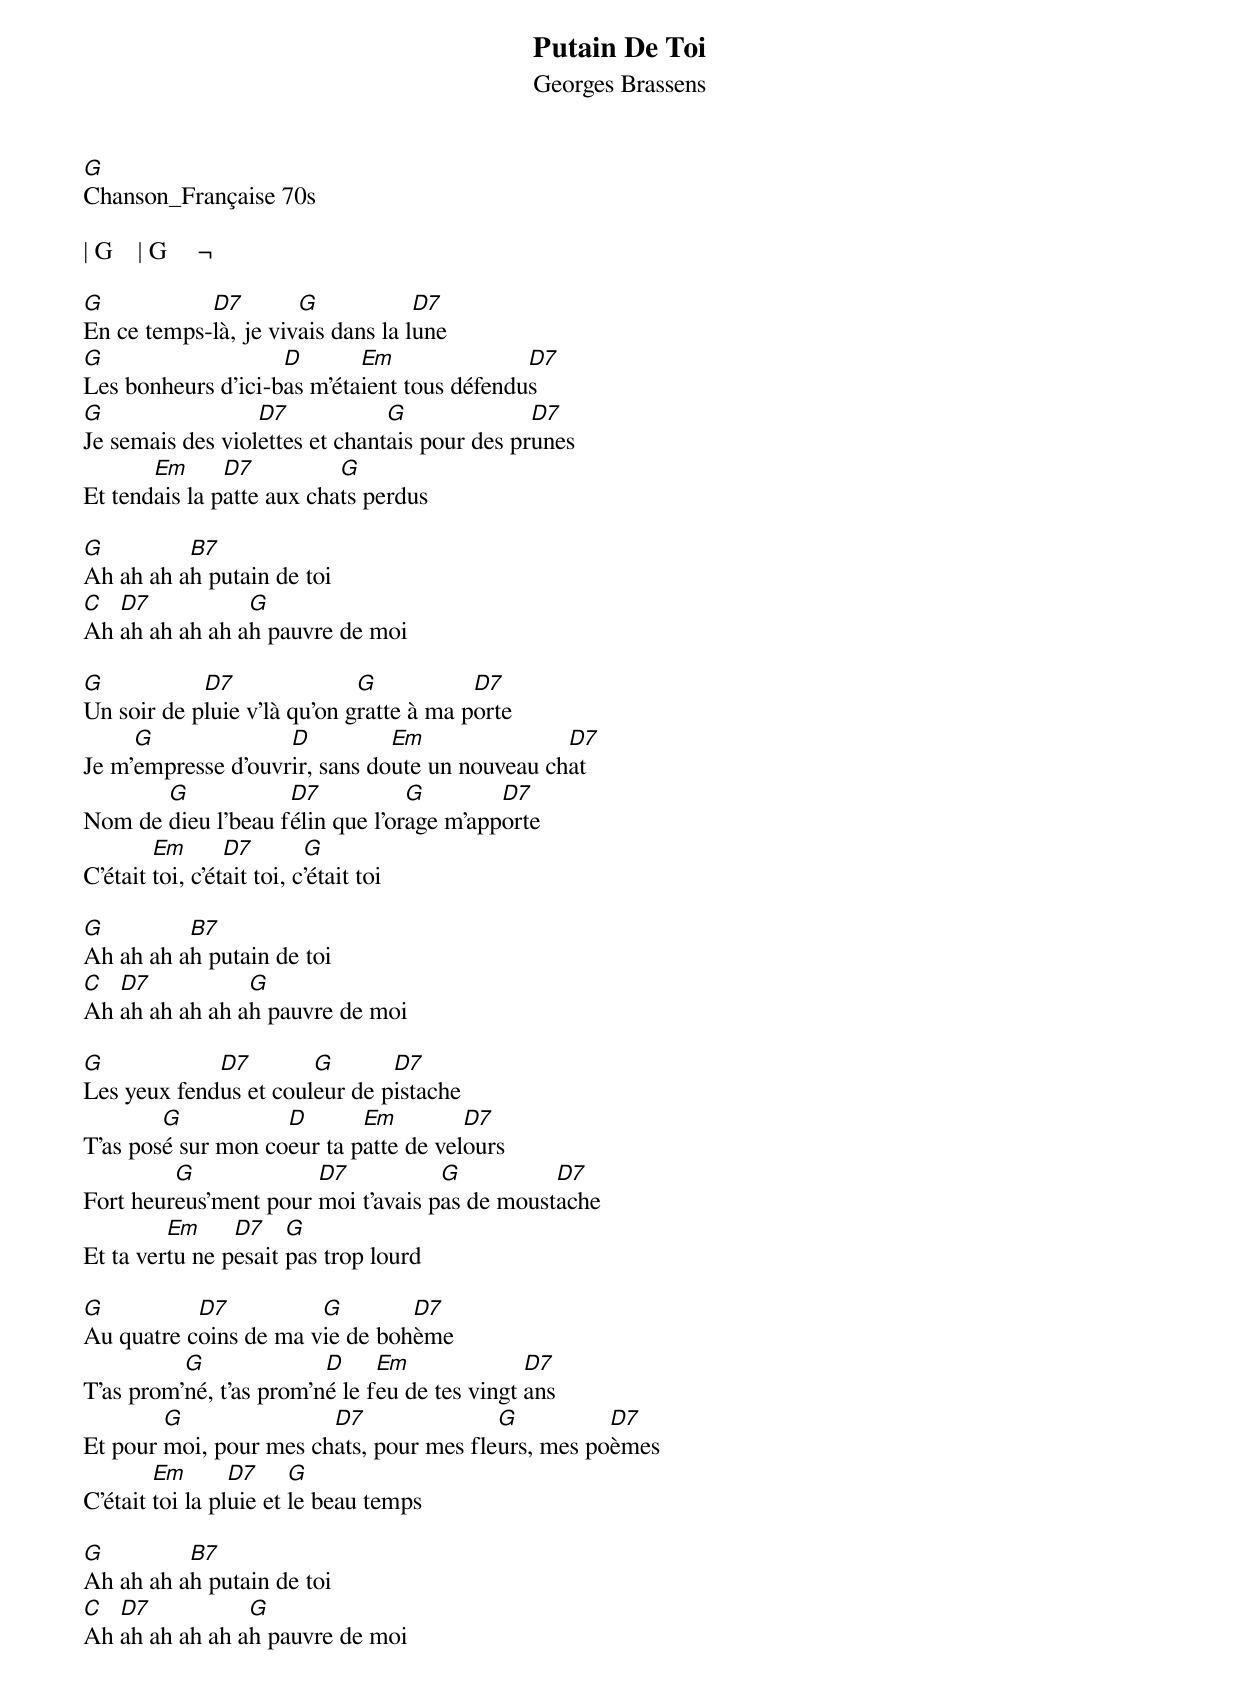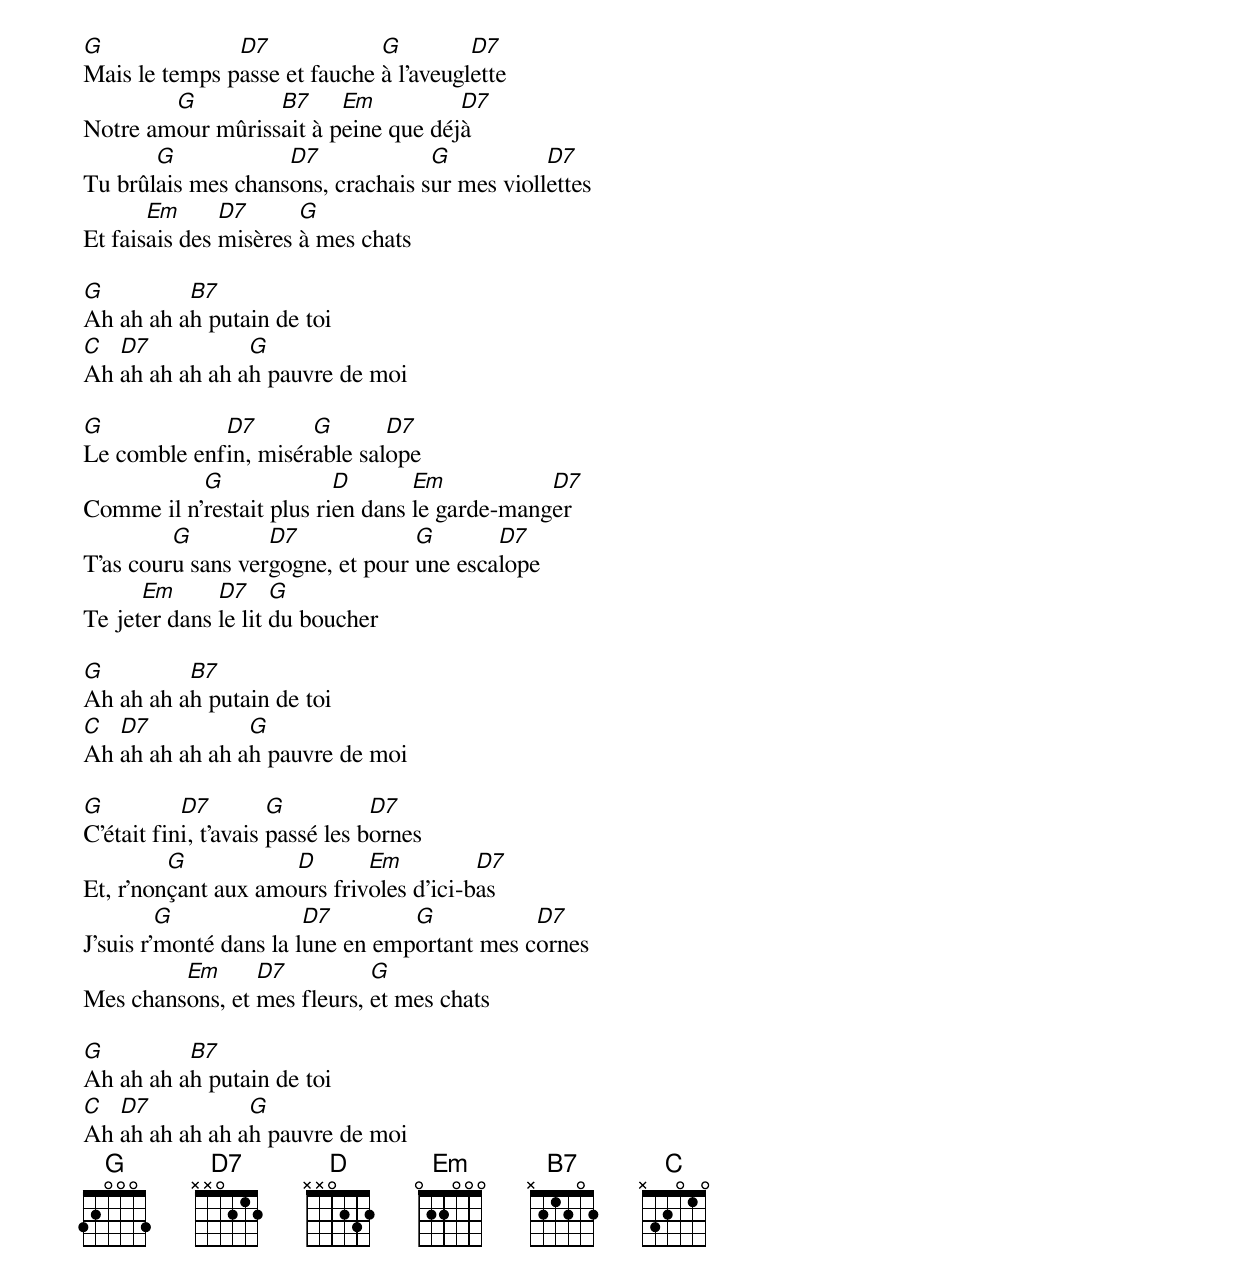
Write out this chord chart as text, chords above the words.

Putain De Toi
Georges Brassens
G
Chanson_Française 70s

| G    | G     ¬

G           D7        G            D7
En ce temps-là, je vivais dans la lune
G                   D       Em               D7
Les bonheurs d'ici-bas m'étaient tous défendus
G                 D7            G              D7
Je semais des violettes et chantais pour des prunes
       Em      D7          G
Et tendais la patte aux chats perdus

G         B7
Ah ah ah ah putain de toi
C  D7           G
Ah ah ah ah ah ah pauvre de moi

G           D7               G           D7
Un soir de pluie v'là qu'on gratte à ma porte
     G              D          Em               D7
Je m'empresse d'ouvrir, sans doute un nouveau chat
       G            D7           G        D7
Nom de dieu l'beau félin que l'orage m'apporte
        Em       D7        G
C'était toi, c'était toi, c'était toi

G         B7
Ah ah ah ah putain de toi
C  D7           G
Ah ah ah ah ah ah pauvre de moi

G            D7        G       D7
Les yeux fendus et couleur de pistache
        G           D       Em         D7
T'as posé sur mon coeur ta patte de velours
         G             D7           G          D7
Fort heureus'ment pour moi t'avais pas de moustache
         Em     D7    G
Et ta vertu ne pesait pas trop lourd

G          D7          G        D7
Au quatre coins de ma vie de bohème
          G              D     Em              D7
T'as prom'né, t'as prom'né le feu de tes vingt ans
        G               D7               G          D7
Et pour moi, pour mes chats, pour mes fleurs, mes poèmes
        Em       D7     G
C'était toi la pluie et le beau temps

G         B7
Ah ah ah ah putain de toi
C  D7           G
Ah ah ah ah ah ah pauvre de moi

G              D7             G         D7
Mais le temps passe et fauche à l'aveuglette
        G         B7     Em          D7
Notre amour mûrissait à peine que déjà
       G            D7             G           D7
Tu brûlais mes chansons, crachais sur mes viollettes
       Em      D7      G
Et faisais des misères à mes chats

G         B7
Ah ah ah ah putain de toi
C  D7           G
Ah ah ah ah ah ah pauvre de moi

G            D7       G       D7
Le comble enfin, misérable salope
           G              D       Em           D7
Comme il n'restait plus rien dans le garde-manger
         G         D7             G       D7
T'as couru sans vergogne, et pour une escalope
      Em      D7     G
Te jeter dans le lit du boucher

G         B7
Ah ah ah ah putain de toi
C  D7           G
Ah ah ah ah ah ah pauvre de moi

G          D7         G          D7
C'était fini, t'avais passé les bornes
         G           D       Em          D7
Et, r'nonçant aux amours frivoles d'ici-bas
         G              D7        G           D7
J'suis r'monté dans la lune en emportant mes cornes
         Em      D7          G
Mes chansons, et mes fleurs, et mes chats

G         B7
Ah ah ah ah putain de toi
C  D7           G
Ah ah ah ah ah ah pauvre de moi
